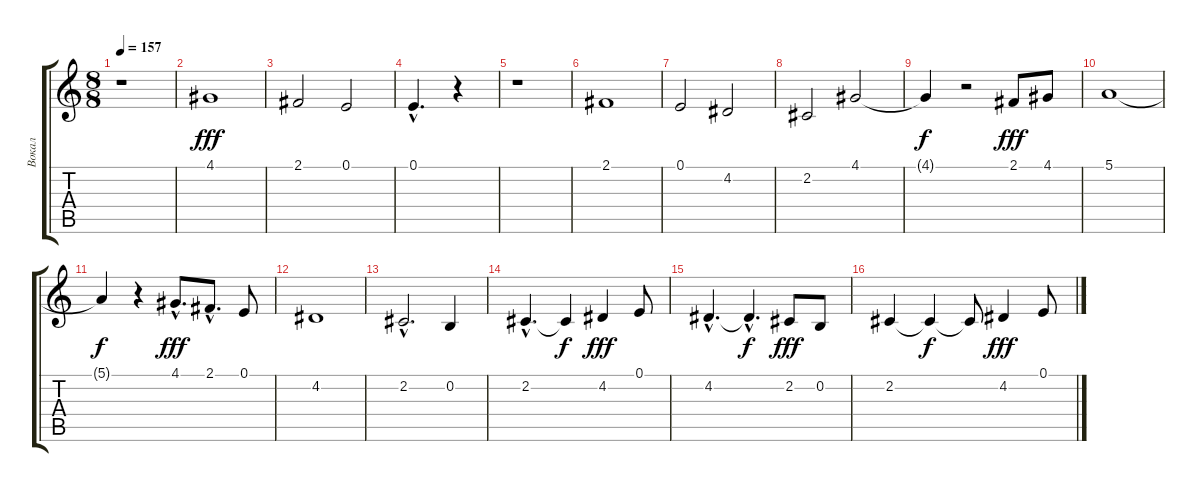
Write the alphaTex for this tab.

\track ("Вокал" "Вокал") {instrument tenorsax}
\staff {score tabs}
\tuning (E4 B3 G3 D3 A2 E2) {hide}
\ts (8 8)
\tempo 157
\clef g2
\ks c
r.1{dy fff} |
4.1.1 |
2.1.2 0.1.2 |
0.1{hac}.4{d} r.4 |
r.1 |
2.1.1 |
0.1.2 4.2.2 |
2.2.2 4.1.2 |
4.1{t}.4{dy f} r.2 2.1.8{dy fff} 4.1.8 |
5.1.1 |
5.1{t}.4{dy f} r.4 4.1{hac}.8{d dy fff} 2.1{hac}.8{d} 0.1.8 |
4.2.1 |
2.2{hac}.2{d} 0.2.4 |
2.2{hac}.4{d} 2.2{t}.4{dy f} 4.2.4{dy fff} 0.1.8 |
4.2{hac}.4{d} 4.2{hac t}.4{d dy f} 2.2.8{dy fff} 0.2.8 |
2.2.4 2.2{t}.4{dy f} 2.2{t}.8 4.2.4{dy fff} 0.1.8
